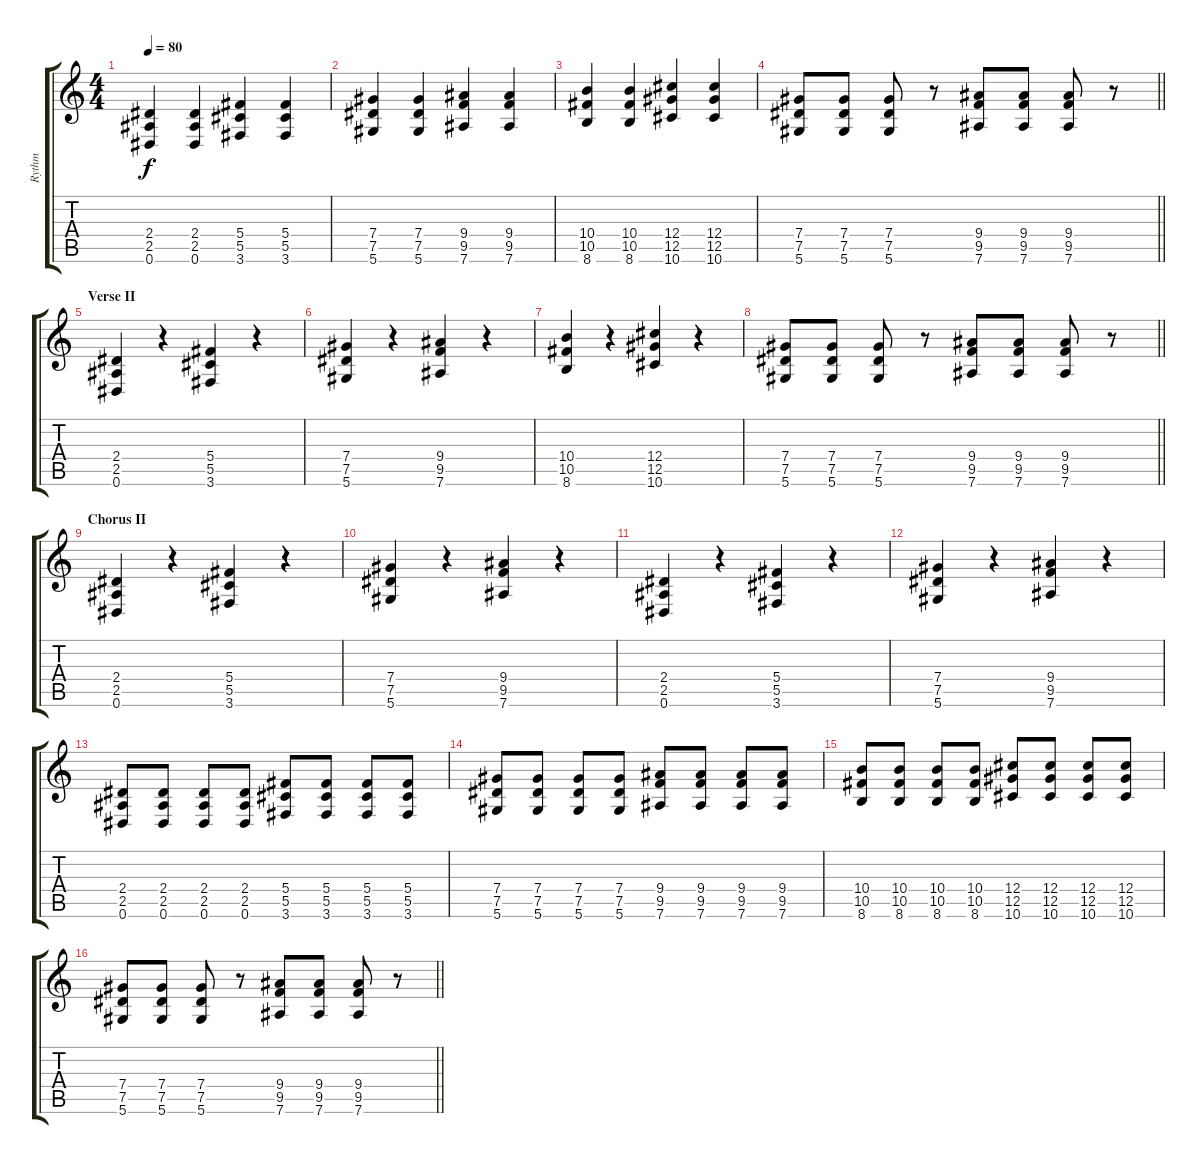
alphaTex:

\track ("Rythm" "Rythm") {instrument overdrivenguitar}
\staff {score tabs}
\tuning (Eb4 Bb3 Gb3 Db3 Ab2 Eb2) {hide}
\ts (4 4)
\tempo 80
\clef g2
\ks c
(2.4 2.5 0.6).4{dy f} (2.4 2.5 0.6).4 (5.4 5.5 3.6).4 (5.4 5.5 3.6).4 |
(7.4 7.5 5.6).4 (7.4 7.5 5.6).4 (9.4 9.5 7.6).4 (9.4 9.5 7.6).4 |
(10.4 10.5 8.6).4 (10.4 10.5 8.6).4 (12.4 12.5 10.6).4 (12.4 12.5 10.6).4 |
\barLineRight lightlight
(7.4 7.5 5.6).8 (7.4 7.5 5.6).8 (7.4 7.5 5.6).8 r.8 (9.4 9.5 7.6).8 (9.4 9.5 7.6).8 (9.4 9.5 7.6).8 r.8 |
\section ("" "Verse II")
(2.4 2.5 0.6).4 r.4 (5.4 5.5 3.6).4 r.4 |
(7.4 7.5 5.6).4 r.4 (9.4 9.5 7.6).4 r.4 |
(10.4 10.5 8.6).4 r.4 (12.4 12.5 10.6).4 r.4 |
\barLineRight lightlight
(7.4 7.5 5.6).8 (7.4 7.5 5.6).8 (7.4 7.5 5.6).8 r.8 (9.4 9.5 7.6).8 (9.4 9.5 7.6).8 (9.4 9.5 7.6).8 r.8 |
\section ("" "Chorus II")
(2.4 2.5 0.6).4 r.4 (5.4 5.5 3.6).4 r.4 |
(7.4 7.5 5.6).4 r.4 (9.4 9.5 7.6).4 r.4 |
(2.4 2.5 0.6).4 r.4 (5.4 5.5 3.6).4 r.4 |
(7.4 7.5 5.6).4 r.4 (9.4 9.5 7.6).4 r.4 |
(2.4 2.5 0.6).8 (2.4 2.5 0.6).8 (2.4 2.5 0.6).8 (2.4 2.5 0.6).8 (5.4 5.5 3.6).8 (5.4 5.5 3.6).8 (5.4 5.5 3.6).8 (5.4 5.5 3.6).8 |
(7.4 7.5 5.6).8 (7.4 7.5 5.6).8 (7.4 7.5 5.6).8 (7.4 7.5 5.6).8 (9.4 9.5 7.6).8 (9.4 9.5 7.6).8 (9.4 9.5 7.6).8 (9.4 9.5 7.6).8 |
(10.4 10.5 8.6).8 (10.4 10.5 8.6).8 (10.4 10.5 8.6).8 (10.4 10.5 8.6).8 (12.4 12.5 10.6).8 (12.4 12.5 10.6).8 (12.4 12.5 10.6).8 (12.4 12.5 10.6).8 |
\barLineRight lightlight
(7.4 7.5 5.6).8 (7.4 7.5 5.6).8 (7.4 7.5 5.6).8 r.8 (9.4 9.5 7.6).8 (9.4 9.5 7.6).8 (9.4 9.5 7.6).8 r.8
